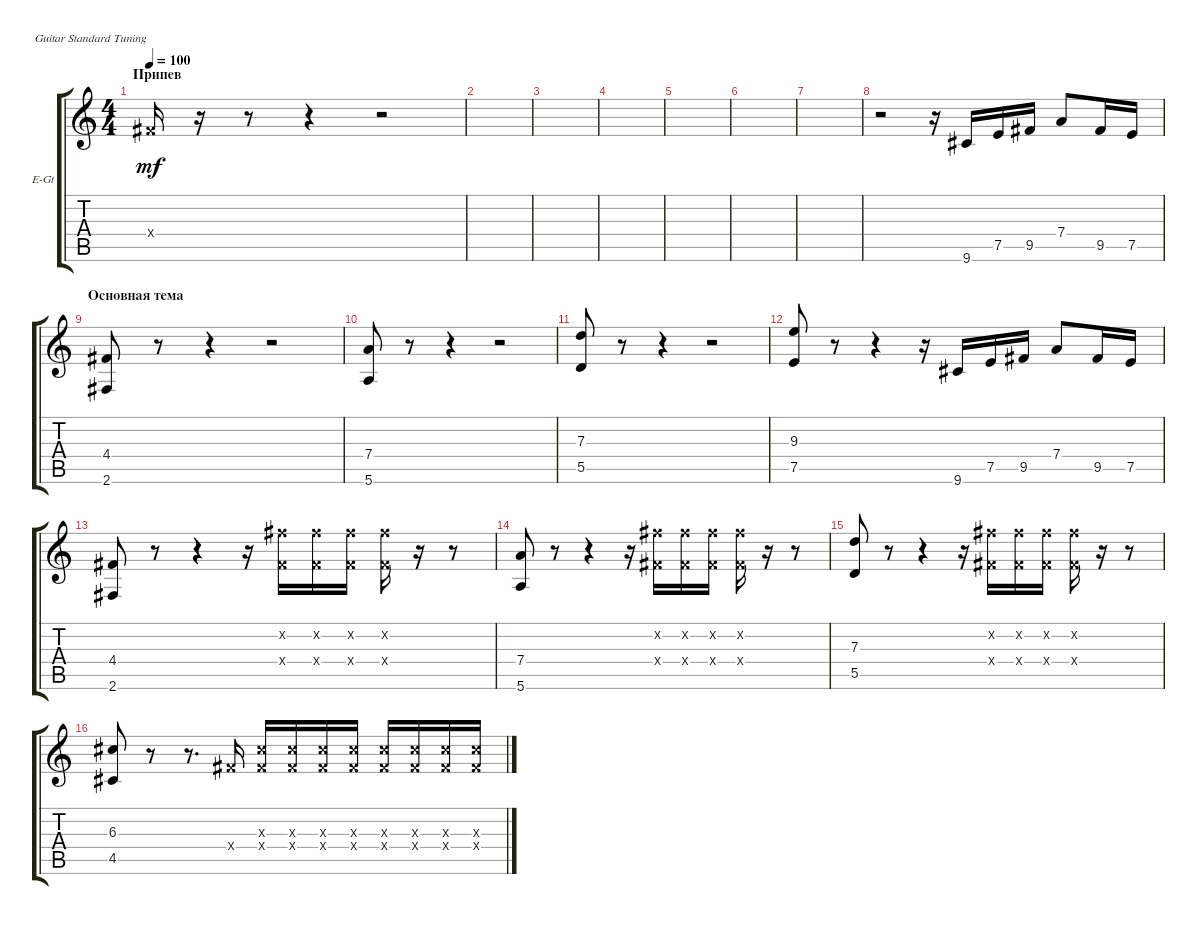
\defaultSystemsLayout 4
\bracketExtendMode groupsimilarinstruments
\firstSystemTrackNameOrientation horizontal
\otherSystemsTrackNameOrientation horizontal
\track ("Rhytm Guitar" "E-Gt") {instrument electricguitarclean}
\staff {score tabs}
\tuning (E4 B3 G3 D3 A2 E2)
\ts (4 4)
\section ("" "Припев")
\tempo 100
\clef g2
\ks c
4.4{x}.16{dy mf} r.16 r.8 r.4 r.2 |
|
|
|
|
|
|
r.2 r.16 9.6.16 7.5.16 9.5.16 7.4.8 9.5.16 7.5.16 |
\section ("" "Основная тема")
(2.6 4.4).8 r.8 r.4 r.2 |
(5.6 7.4).8 r.8 r.4 r.2 |
(5.5 7.3).8 r.8 r.4 r.2 |
(7.5 9.3).8 r.8 r.4 r.16 9.6.16 7.5.16 9.5.16 7.4.8 9.5.16 7.5.16 |
(2.6 4.4).8 r.8 r.4 r.16 (4.4{x} 7.2{x}).16 (4.4{x} 7.2{x}).16 (4.4{x} 7.2{x}).16 (7.2{x} 4.4{x}).16 r.16 r.8 |
(5.6 7.4).8 r.8 r.4 r.16 (4.4{x} 7.2{x}).16 (4.4{x} 7.2{x}).16 (4.4{x} 7.2{x}).16 (7.2{x} 4.4{x}).16 r.16 r.8 |
(5.5 7.3).8 r.8 r.4 r.16 (4.4{x} 7.2{x}).16 (4.4{x} 7.2{x}).16 (4.4{x} 7.2{x}).16 (7.2{x} 4.4{x}).16 r.16 r.8 |
(4.5 6.3).8 r.8 r.8{d} 4.4{x}.16 (6.3{x} 4.4{x}).16 (6.3{x} 4.4{x}).16 (6.3{x} 4.4{x}).16 (6.3{x} 4.4{x}).16 (6.3{x} 4.4{x}).16 (6.3{x} 4.4{x}).16 (6.3{x} 4.4{x}).16 (6.3{x} 4.4{x}).16
